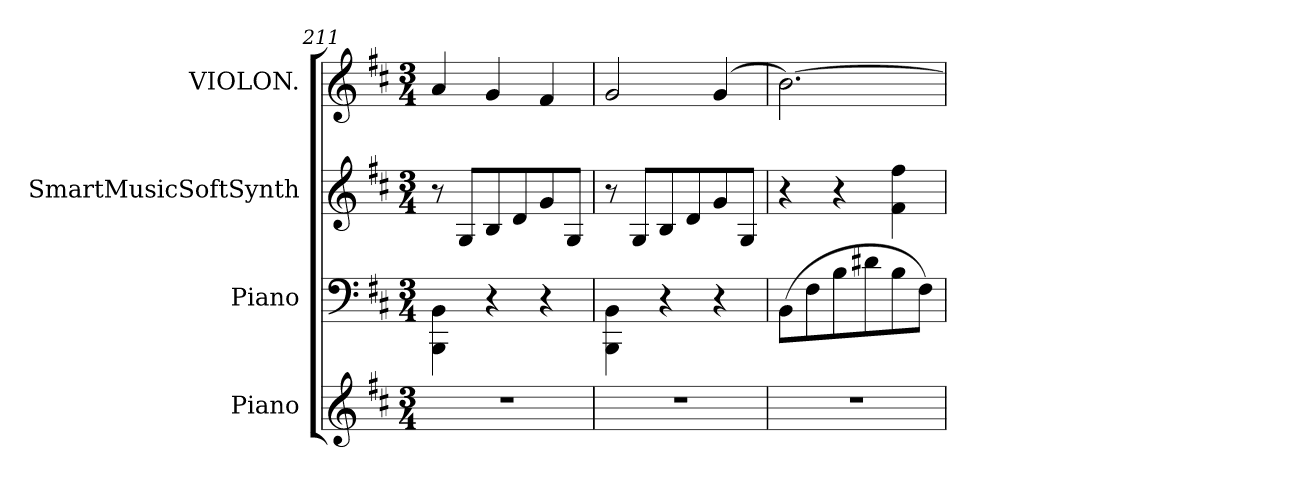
**kern	**kern	**kern	**kern
*part4	*part3	*part2	*part1
*staff4	*staff3	*staff2	*staff1
*I"Piano	*I"Piano	*I"SmartMusicSoftSynth	*I"VIOLON.
*I'P.	*	*	*
*clefG2	*clefF4	*clefG2	*clefG2
*k[f#c#]	*k[f#c#]	*k[f#c#]	*k[f#c#]
*M3/4	*M3/4	*M3/4	*M3/4
=211	=211	=211	=211
2.r	(4BBB\ 4BB\	8r	4a/
.	.	8G/L	.
.	4r	8B/	4g/
.	.	8d\	.
.	4r	8g\	4f#/
.	.	8G/J	.
=212	=212	=212	=212
2.r	(4BBB\ 4BB\	8r	2g/
.	.	8G/L	.
.	4r	8B/	.
.	.	8d\	.
.	4r	8g\	(4g/
.	.	8G/J	.
!!LO:PB:g=z
=213	=213	=213	=213
2.r	(8BB\L	4r	[2.b\)
.	8F#\	.	.
.	8B\	4r	.
.	8d#X\	.	.
.	8B\	4f#\ 4ff#\	.
.	8F#\J)	.	.
=	=	=	=
*-	*-	*-	*-
